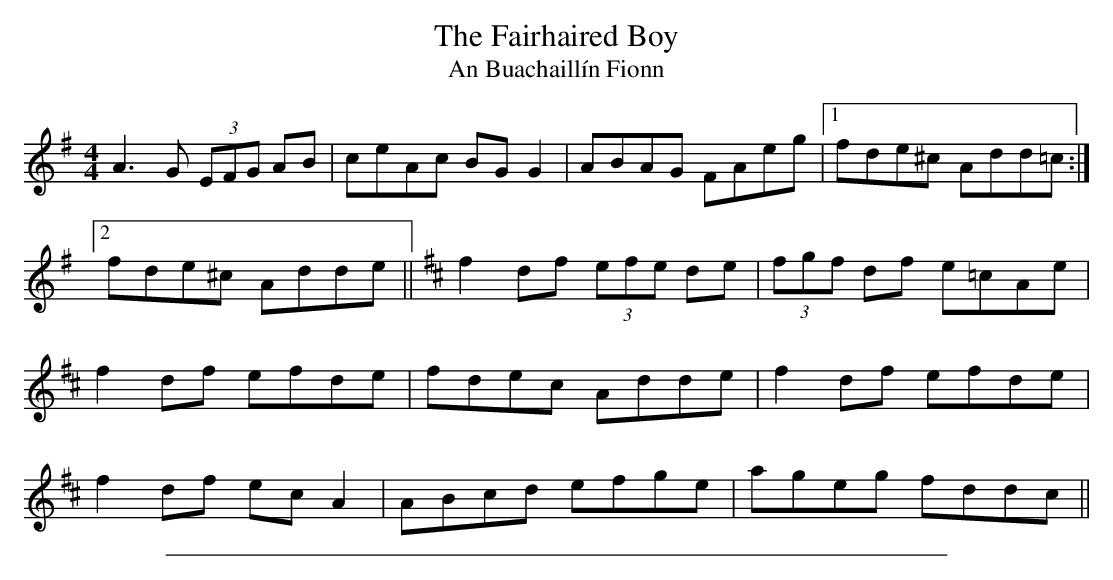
X:1
T: The Fairhaired Boy
T: An Buachaill\'in Fionn
M:4/4
L:1/8
K:G
A3G (3EFG AB|ceAc BGG2|ABAG FAeg|1 fde^c Add=c:|2fde^c Adde||\
K:D\
f2df (3efe de|(3fgf df e=cAe|f2df efde|fdec Adde|\
f2df efde|f2df ecA2|ABcd efge|ageg fddc||\
